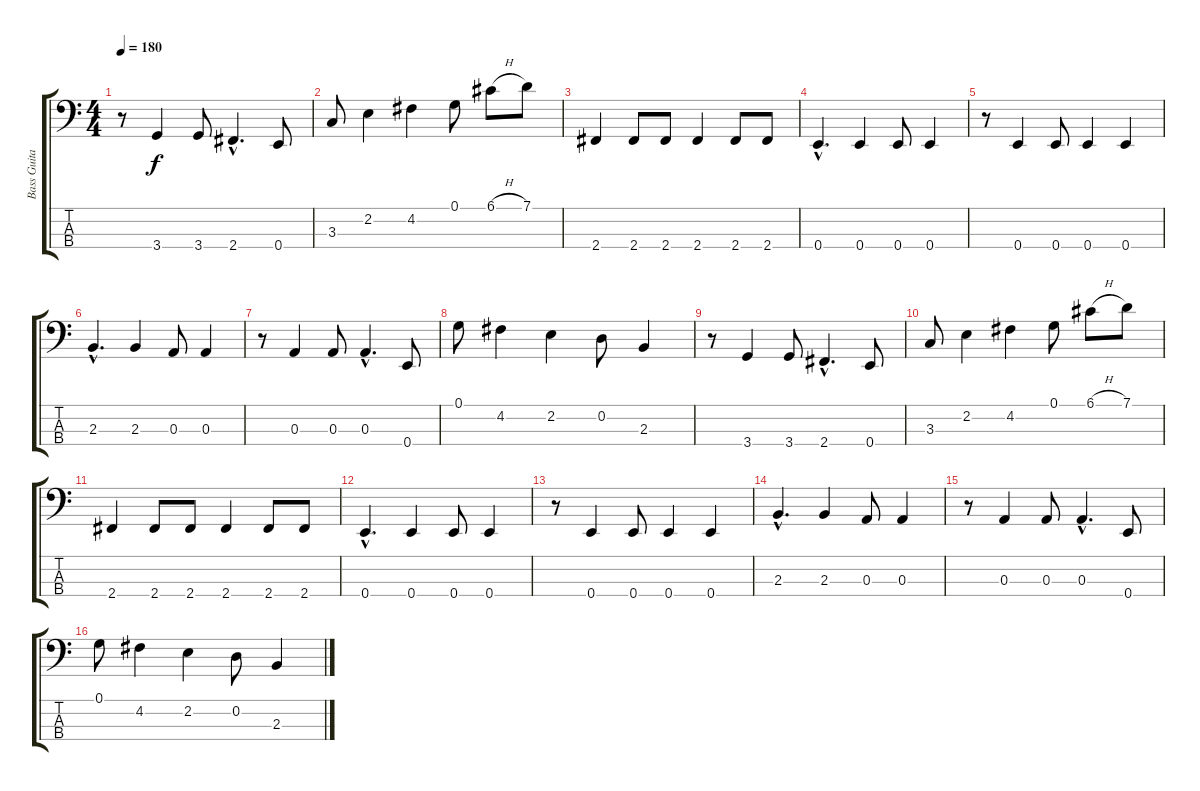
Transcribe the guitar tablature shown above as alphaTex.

\track ("Bass Guitar" "Bass Guita") {instrument electricbassfinger}
\staff {score tabs}
\tuning (G2 D2 A1 E1) {hide}
\ts (4 4)
\tempo 180
\clef f4
\ks c
r.8{dy f} 3.4.4 3.4.8 2.4{hac}.4{d} 0.4.8 |
3.3.8 2.2.4 4.2.4 0.1.8 6.1{h}.8 7.1.8 |
2.4.4 2.4.8 2.4.8 2.4.4 2.4.8 2.4.8 |
0.4{hac}.4{d} 0.4.4 0.4.8 0.4.4 |
r.8 0.4.4 0.4.8 0.4.4 0.4.4 |
2.3{hac}.4{d} 2.3.4 0.3.8 0.3.4 |
r.8 0.3.4 0.3.8 0.3{hac}.4{d} 0.4.8 |
0.1.8 4.2.4 2.2.4 0.2.8 2.3.4 |
r.8 3.4.4 3.4.8 2.4{hac}.4{d} 0.4.8 |
3.3.8 2.2.4 4.2.4 0.1.8 6.1{h}.8 7.1.8 |
2.4.4 2.4.8 2.4.8 2.4.4 2.4.8 2.4.8 |
0.4{hac}.4{d} 0.4.4 0.4.8 0.4.4 |
r.8 0.4.4 0.4.8 0.4.4 0.4.4 |
2.3{hac}.4{d} 2.3.4 0.3.8 0.3.4 |
r.8 0.3.4 0.3.8 0.3{hac}.4{d} 0.4.8 |
0.1.8 4.2.4 2.2.4 0.2.8 2.3.4
